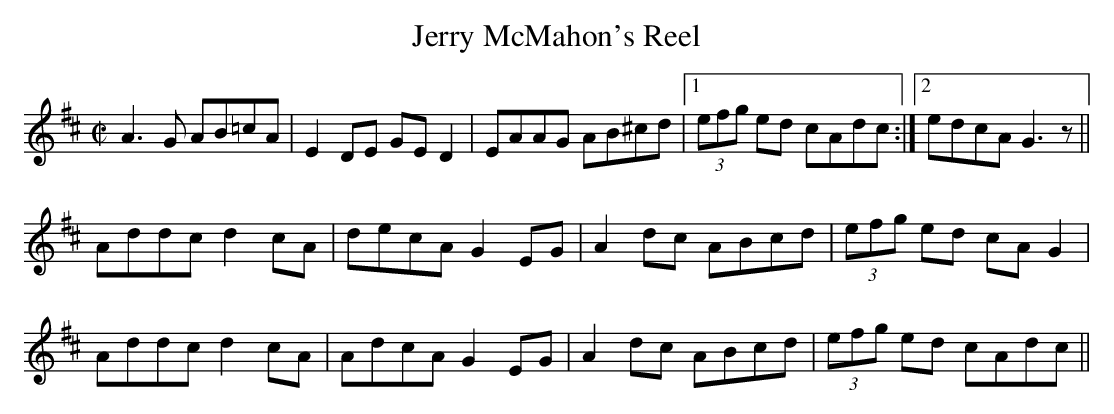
X:1
T:Jerry McMahon's Reel
M:C|
K:Amix
A3G AB=cA|E2DE GED2|EAAG AB^cd|1 (3efg ed cAdc:|2 edcA G3z||
Addc d2cA|decA G2EG|A2dc ABcd|(3efg ed cAG2|
Addc d2cA|AdcA G2EG|A2dc ABcd|(3efg ed cAdc||
